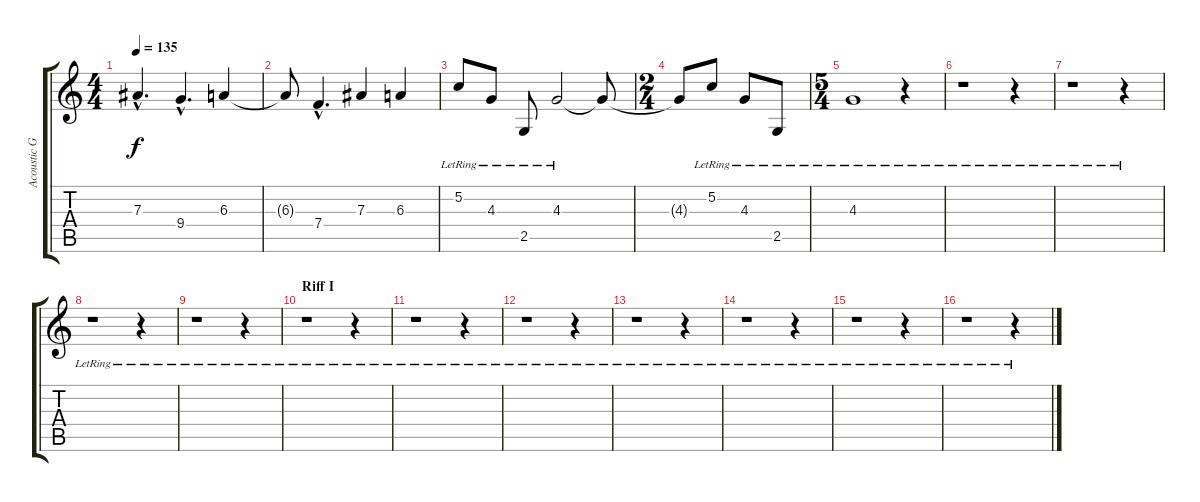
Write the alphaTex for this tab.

\track ("Acoustic Guitar" "Acoustic G") {instrument acousticguitarsteel}
\staff {score tabs}
\tuning (C4 G3 Eb3 Bb2 F2 C2) {hide}
\ts (4 4)
\tempo 135
\clef g2
\ks c
7.3{hac}.4{d dy f} 9.4{hac}.4{d} 6.3.4 |
6.3{t}.8 7.4{hac}.4{d} 7.3.4 6.3.4 |
5.2{lr}.8{volume 0} 4.3{lr}.8 2.5{lr}.8 4.3{lr}.2 4.3{t}.8 |
\ts (2 4)
4.3{t}.8 5.2{lr}.8 4.3{lr}.8 2.5{lr}.8 |
\ts (5 4)
4.3{lr}.1 r.4 |
r.1 r.4 |
r.1 r.4 |
r.1 r.4 |
r.1 r.4 |
\section ("" "Riff I")
r.1 r.4 |
r.1 r.4 |
r.1 r.4 |
r.1 r.4 |
r.1 r.4 |
r.1 r.4 |
r.1 r.4
